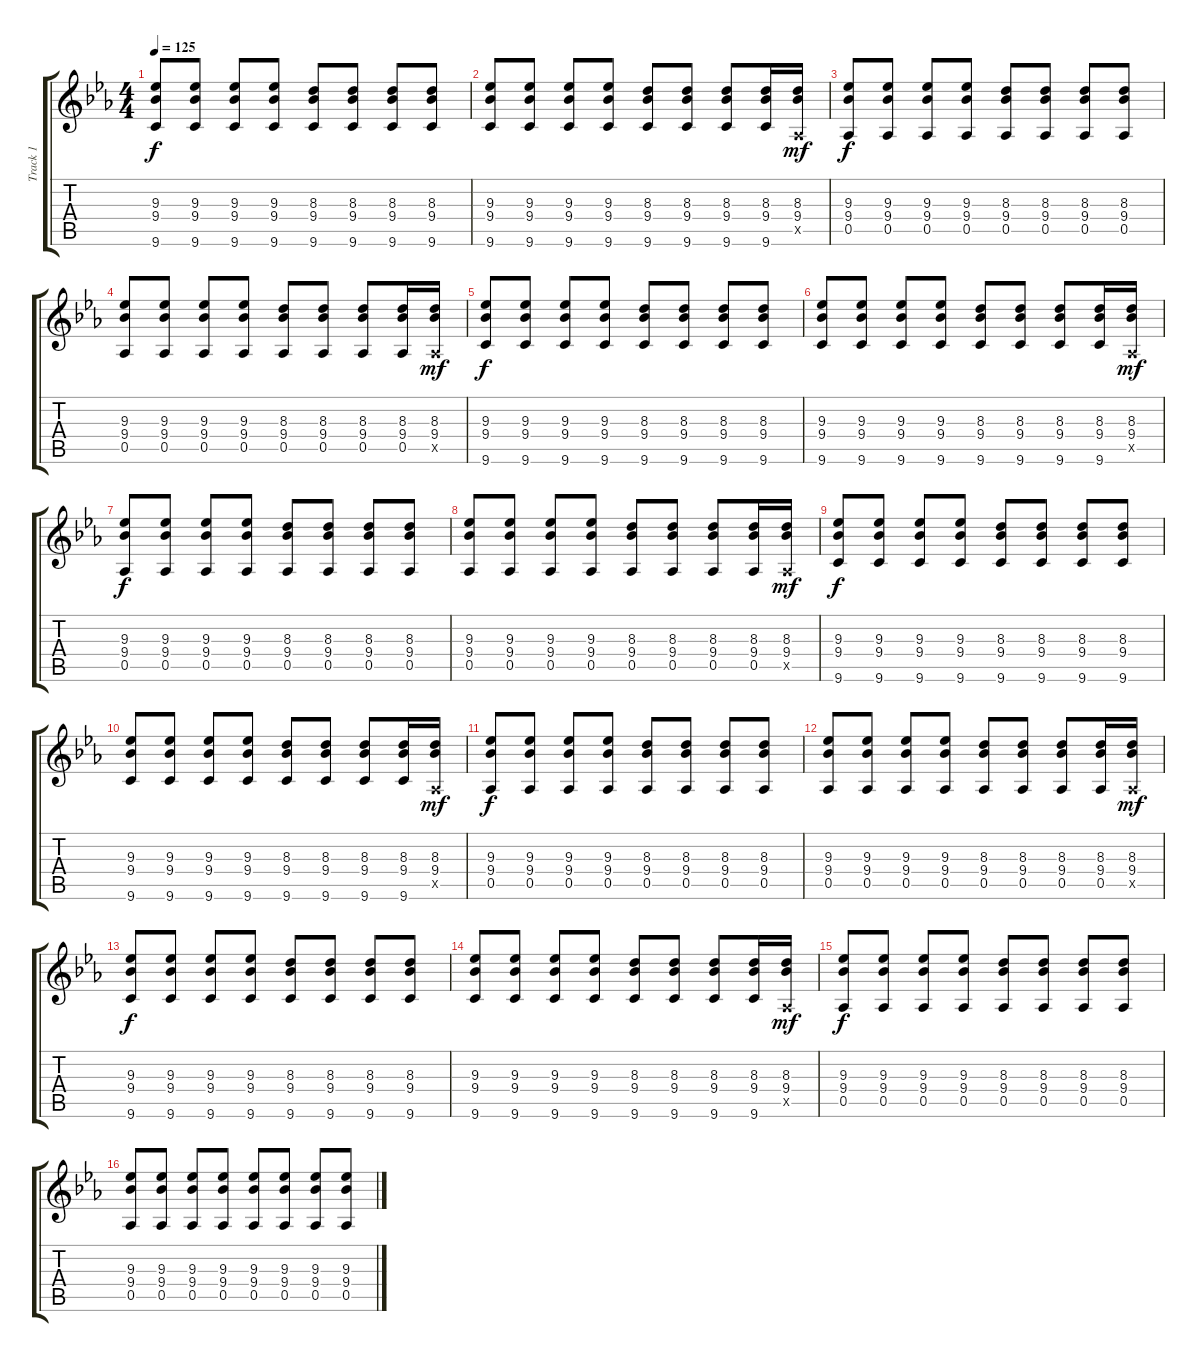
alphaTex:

\track ("Track 1" "Track 1") {instrument acousticguitarsteel}
\staff {score tabs}
\tuning (Eb4 Bb3 Gb3 Db3 Ab2 Eb2) {hide}
\ts (4 4)
\tempo 125
\clef g2
\ks eb
(9.3 9.4 9.6).8{dy f} (9.3 9.4 9.6).8 (9.3 9.4 9.6).8 (9.3 9.4 9.6).8 (8.3 9.4 9.6).8 (8.3 9.4 9.6).8 (8.3 9.4 9.6).8 (8.3 9.4 9.6).8 |
(9.3 9.4 9.6).8 (9.3 9.4 9.6).8 (9.3 9.4 9.6).8 (9.3 9.4 9.6).8 (8.3 9.4 9.6).8 (8.3 9.4 9.6).8 (8.3 9.4 9.6).8 (8.3 9.4 9.6).16 (8.3 9.4 0.5{x}).16{dy mf} |
(9.3 9.4 0.5).8{dy f} (9.3 9.4 0.5).8 (9.3 9.4 0.5).8 (9.3 9.4 0.5).8 (8.3 9.4 0.5).8 (8.3 9.4 0.5).8 (8.3 9.4 0.5).8 (8.3 9.4 0.5).8 |
(9.3 9.4 0.5).8 (9.3 9.4 0.5).8 (9.3 9.4 0.5).8 (9.3 9.4 0.5).8 (8.3 9.4 0.5).8 (8.3 9.4 0.5).8 (8.3 9.4 0.5).8 (8.3 9.4 0.5).16 (8.3 9.4 0.5{x}).16{dy mf} |
(9.3 9.4 9.6).8{dy f} (9.3 9.4 9.6).8 (9.3 9.4 9.6).8 (9.3 9.4 9.6).8 (8.3 9.4 9.6).8 (8.3 9.4 9.6).8 (8.3 9.4 9.6).8 (8.3 9.4 9.6).8 |
(9.3 9.4 9.6).8 (9.3 9.4 9.6).8 (9.3 9.4 9.6).8 (9.3 9.4 9.6).8 (8.3 9.4 9.6).8 (8.3 9.4 9.6).8 (8.3 9.4 9.6).8 (8.3 9.4 9.6).16 (8.3 9.4 0.5{x}).16{dy mf} |
(9.3 9.4 0.5).8{dy f} (9.3 9.4 0.5).8 (9.3 9.4 0.5).8 (9.3 9.4 0.5).8 (8.3 9.4 0.5).8 (8.3 9.4 0.5).8 (8.3 9.4 0.5).8 (8.3 9.4 0.5).8 |
(9.3 9.4 0.5).8 (9.3 9.4 0.5).8 (9.3 9.4 0.5).8 (9.3 9.4 0.5).8 (8.3 9.4 0.5).8 (8.3 9.4 0.5).8 (8.3 9.4 0.5).8 (8.3 9.4 0.5).16 (8.3 9.4 0.5{x}).16{dy mf} |
(9.3 9.4 9.6).8{dy f} (9.3 9.4 9.6).8 (9.3 9.4 9.6).8 (9.3 9.4 9.6).8 (8.3 9.4 9.6).8 (8.3 9.4 9.6).8 (8.3 9.4 9.6).8 (8.3 9.4 9.6).8 |
(9.3 9.4 9.6).8 (9.3 9.4 9.6).8 (9.3 9.4 9.6).8 (9.3 9.4 9.6).8 (8.3 9.4 9.6).8 (8.3 9.4 9.6).8 (8.3 9.4 9.6).8 (8.3 9.4 9.6).16 (8.3 9.4 0.5{x}).16{dy mf} |
(9.3 9.4 0.5).8{dy f} (9.3 9.4 0.5).8 (9.3 9.4 0.5).8 (9.3 9.4 0.5).8 (8.3 9.4 0.5).8 (8.3 9.4 0.5).8 (8.3 9.4 0.5).8 (8.3 9.4 0.5).8 |
(9.3 9.4 0.5).8 (9.3 9.4 0.5).8 (9.3 9.4 0.5).8 (9.3 9.4 0.5).8 (8.3 9.4 0.5).8 (8.3 9.4 0.5).8 (8.3 9.4 0.5).8 (8.3 9.4 0.5).16 (8.3 9.4 0.5{x}).16{dy mf} |
(9.3 9.4 9.6).8{dy f} (9.3 9.4 9.6).8 (9.3 9.4 9.6).8 (9.3 9.4 9.6).8 (8.3 9.4 9.6).8 (8.3 9.4 9.6).8 (8.3 9.4 9.6).8 (8.3 9.4 9.6).8 |
(9.3 9.4 9.6).8 (9.3 9.4 9.6).8 (9.3 9.4 9.6).8 (9.3 9.4 9.6).8 (8.3 9.4 9.6).8 (8.3 9.4 9.6).8 (8.3 9.4 9.6).8 (8.3 9.4 9.6).16 (8.3 9.4 0.5{x}).16{dy mf} |
(9.3 9.4 0.5).8{dy f} (9.3 9.4 0.5).8 (9.3 9.4 0.5).8 (9.3 9.4 0.5).8 (8.3 9.4 0.5).8 (8.3 9.4 0.5).8 (8.3 9.4 0.5).8 (8.3 9.4 0.5).8 |
(9.3 9.4 0.5).8 (9.3 9.4 0.5).8 (9.3 9.4 0.5).8 (9.3 9.4 0.5).8 (9.3 9.4 0.5).8 (9.3 9.4 0.5).8 (9.3 9.4 0.5).8 (9.3 9.4 0.5).8
